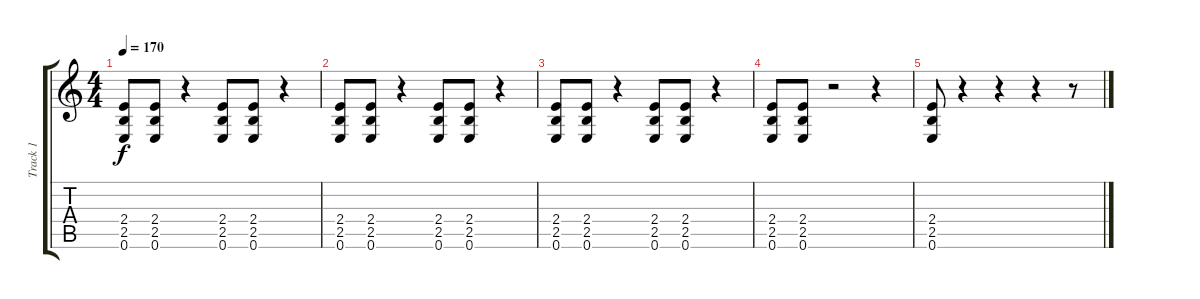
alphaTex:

\track ("Track 1" "Track 1") {instrument distortionguitar}
\staff {score tabs}
\tuning (E4 B3 G3 D3 A2 E2) {hide}
\ts (4 4)
\tempo 170
\clef g2
\ks c
(2.4 2.5 0.6).8{dy f} (2.4 2.5 0.6).8 r.4 (2.4 2.5 0.6).8 (2.4 2.5 0.6).8 r.4 |
(2.4 2.5 0.6).8 (2.4 2.5 0.6).8 r.4 (2.4 2.5 0.6).8 (2.4 2.5 0.6).8 r.4 |
(2.4 2.5 0.6).8 (2.4 2.5 0.6).8 r.4 (2.4 2.5 0.6).8 (2.4 2.5 0.6).8 r.4 |
(2.4 2.5 0.6).8 (2.4 2.5 0.6).8 r.2 r.4 |
(2.4 2.5 0.6).8 r.4 r.4 r.4 r.8
